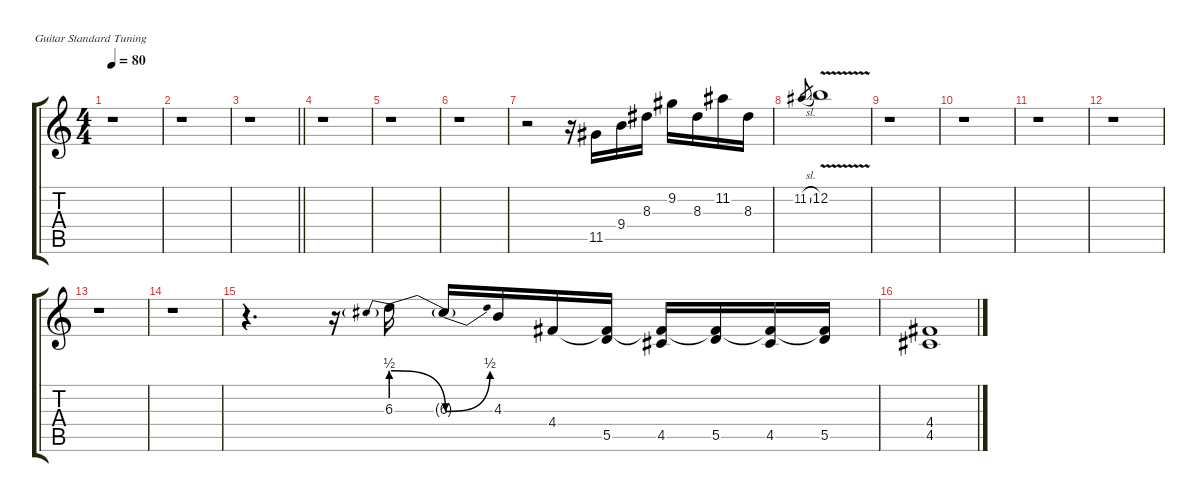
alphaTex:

\defaultSystemsLayout 8
\hideDynamics
\bracketExtendMode groupsimilarinstruments
\singleTrackTrackNamePolicy hidden
\multiTrackTrackNamePolicy hidden
\firstSystemTrackNameMode fullname
\firstSystemTrackNameOrientation horizontal
\otherSystemsTrackNameOrientation horizontal
\track ("Guitar 2" "jz.guit.") {defaultSystemsLayout 8 instrument electricguitarjazz}
\staff {score tabs}
\tuning (E4 B3 G3 D3 A2 E2)
\ts (4 4)
\tempo 80
\clef g2
\ks c
r.1{dy f} |
r.1 |
\barLineRight lightlight
r.1 |
r.1 |
r.1 |
r.1 |
r.2 r.16 11.5{acc #}.16 9.4.16 8.3{acc #}.16 9.2{acc #}.16 8.3{acc #}.16 11.2{acc #}.16 8.3{acc #}.16 |
11.2{sl acc #}.8{gr dy mf} 12.2{v}.1{dy f} |
r.1 |
r.1 |
r.1 |
r.1 |
r.1 |
r.1 |
r.4{d} r.16 6.3{be (prebendrelease 0 2 60 0)}.16 6.3{be (bend 0 0 60 2) t acc #}.16 4.3.16 4.4{acc #}.16 (5.5 4.4{t acc #}).16 (4.5{acc #} 4.4{t acc #}).16 (5.5 4.4{t acc #}).16 (4.5{acc #} 4.4{t acc #}).16 (5.5 4.4{t acc #}).16 |
(4.5{acc #} 4.4{acc #}).1
